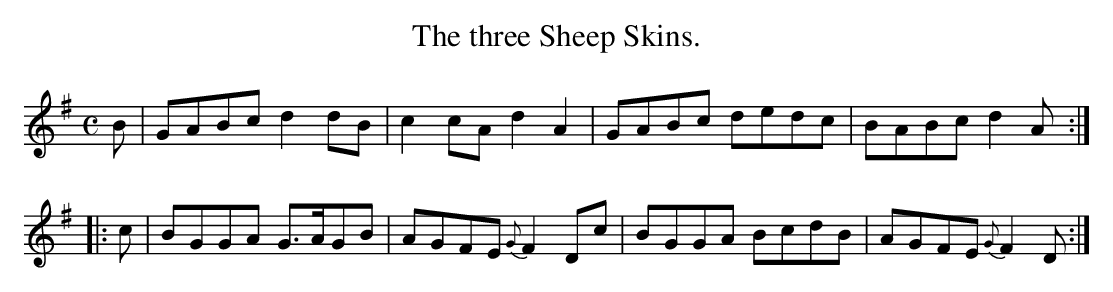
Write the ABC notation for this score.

X:1
T:The three Sheep Skins.
M:C
L:1/8
K:DMix
B|GABc d2 dB|c2cA    d2A2|GABc dedc|BABc    d2A::
c|BGGA G>AGB|AGFE {G}F2Dc|BGGA BcdB|AGFE {G}F2D:|
